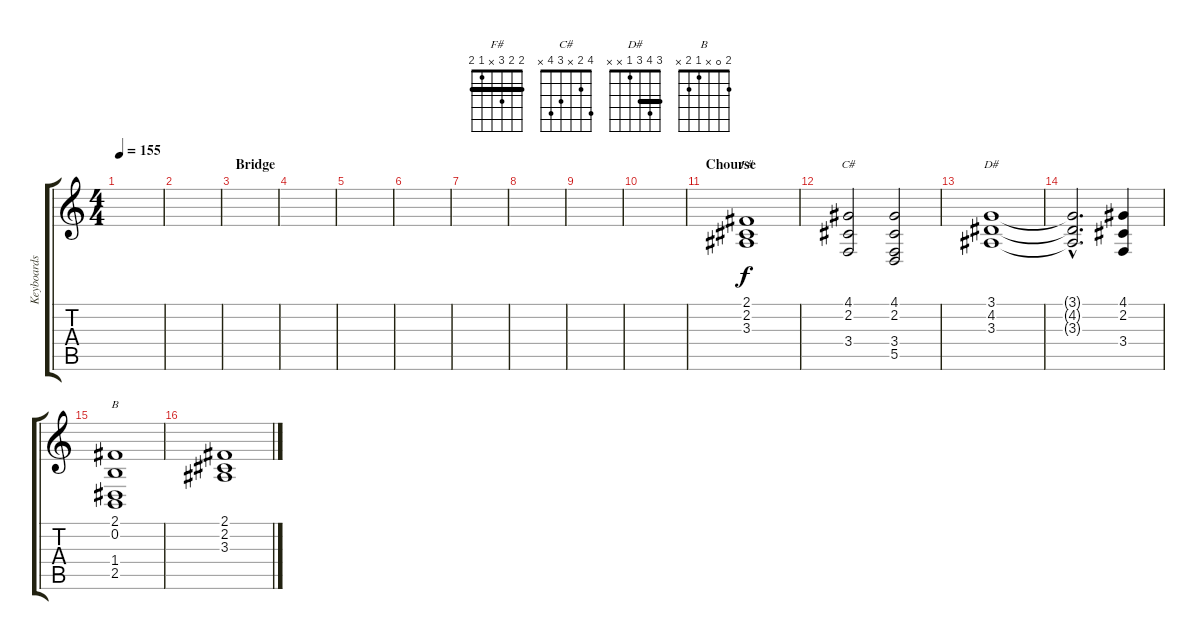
\track ("Keyboards" "Keyboards") {instrument lead1square}
\staff {score tabs}
\tuning (E4 B3 G3 D3 A2 E2) {hide}
\chord ("F#" 2 2 3 x 1 2) {barre 2}
\chord ("C#" 4 2 x 3 4 x)
\chord ("D#" 3 4 3 1 x x) {barre 3}
\chord ("B" 2 0 x 1 2 x)
\ts (4 4)
\tempo 155
\clef g2
\ks c
|
|
\section ("" "Bridge")
|
|
|
|
|
|
|
|
\section ("" "Chourse")
(2.1 2.2 3.3).1{ch "F#" instrument harpsichord} |
(4.1 2.2 3.4).2{ch "C#"} (4.1 2.2 3.4 5.5).2 |
(3.1 4.2 3.3).1{ch "D#"} |
(3.1{hac t} 4.2{hac t} 3.3{hac t}).2{d} (4.1 2.2 3.4).4 |
(2.1 0.2 1.4 2.5).1{ch "B"} |
(2.1 2.2 3.3).1
